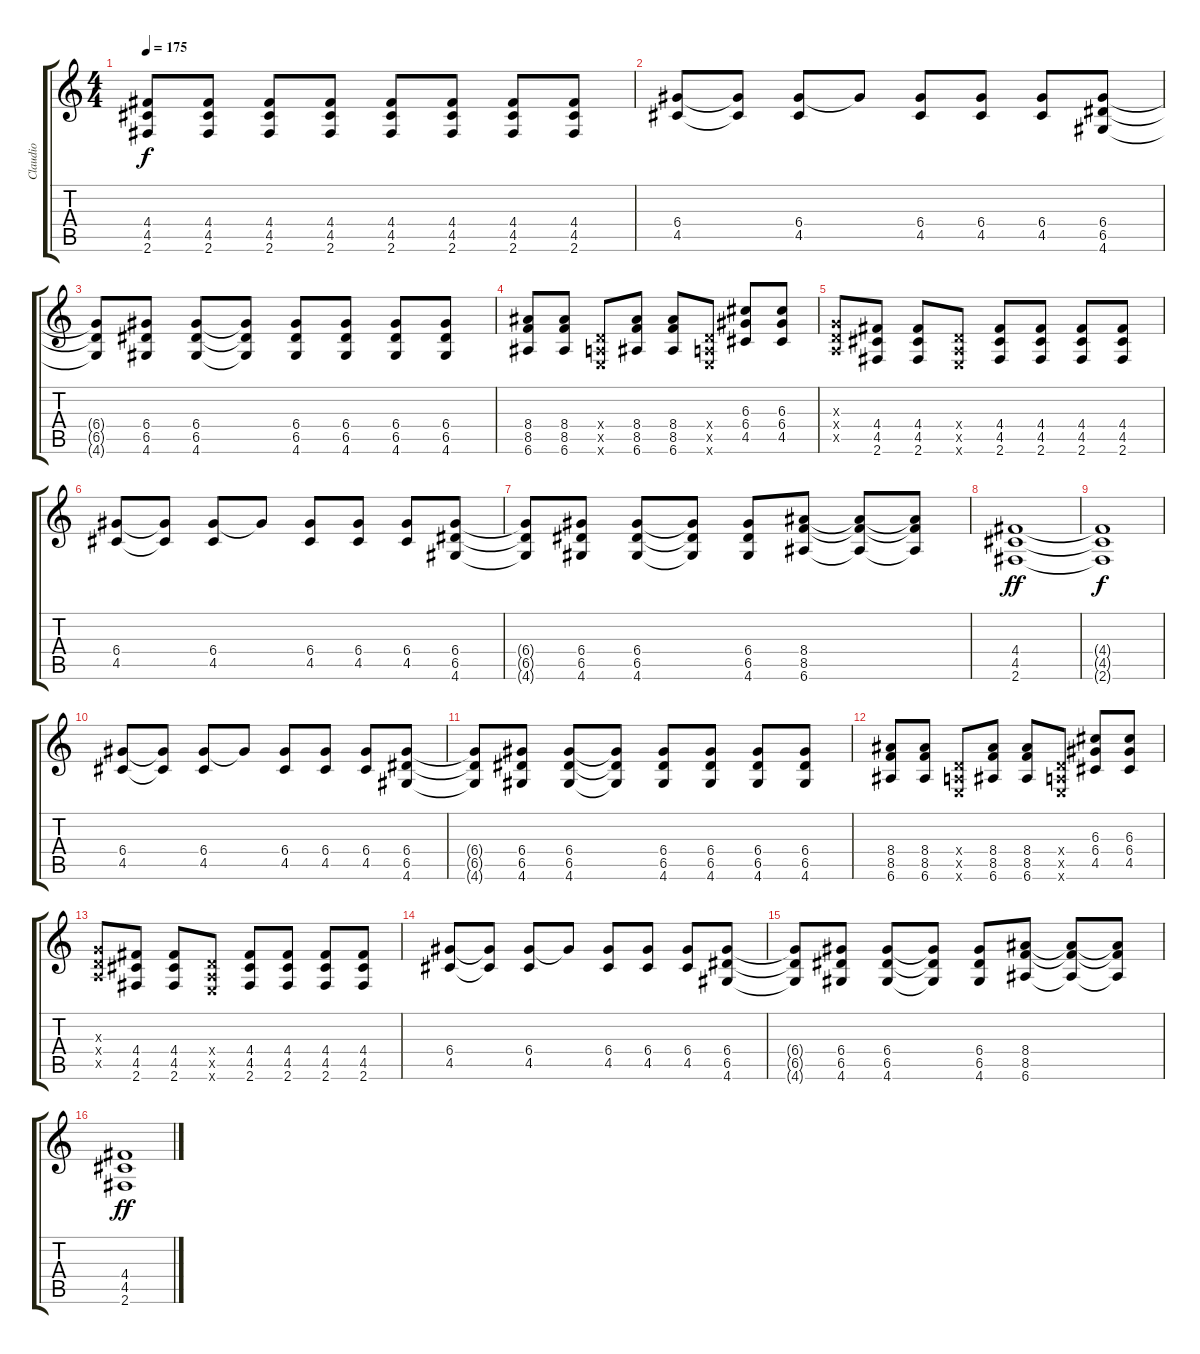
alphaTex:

\track ("Claudio" "Claudio") {instrument distortionguitar}
\staff {score tabs}
\tuning (E4 B3 G3 D3 A2 E2) {hide}
\ts (4 4)
\tempo 175
\clef g2
\ks c
(4.4 4.5 2.6).8{dy f} (4.4 4.5 2.6).8 (4.4 4.5 2.6).8 (4.4 4.5 2.6).8 (4.4 4.5 2.6).8 (4.4 4.5 2.6).8 (4.4 4.5 2.6).8 (4.4 4.5 2.6).8 |
(6.4 4.5).8 (6.4{t} 4.5{t}).8 (6.4 4.5).8 6.4{t}.8 (6.4 4.5).8 (6.4 4.5).8 (6.4 4.5).8 (6.4 6.5 4.6).8 |
(6.4{t} 6.5{t} 4.6{t}).8 (6.4 6.5 4.6).8 (6.4 6.5 4.6).8 (6.4{t} 6.5{t} 4.6{t}).8 (6.4 6.5 4.6).8 (6.4 6.5 4.6).8 (6.4 6.5 4.6).8 (6.4 6.5 4.6).8 |
(8.4 8.5 6.6).8 (8.4 8.5 6.6).8 (0.4{x} 0.5{x} 0.6{x}).8 (8.4 8.5 6.6).8 (8.4 8.5 6.6).8 (0.4{x} 0.5{x} 0.6{x}).8 (6.3 6.4 4.5).8 (6.3 6.4 4.5).8 |
(0.3{x} 0.4{x} 0.5{x}).8 (4.4 4.5 2.6).8 (4.4 4.5 2.6).8 (0.4{x} 0.5{x} 0.6{x}).8 (4.4 4.5 2.6).8 (4.4 4.5 2.6).8 (4.4 4.5 2.6).8 (4.4 4.5 2.6).8 |
(6.4 4.5).8 (6.4{t} 4.5{t}).8 (6.4 4.5).8 6.4{t}.8 (6.4 4.5).8 (6.4 4.5).8 (6.4 4.5).8 (6.4 6.5 4.6).8 |
(6.4{t} 6.5{t} 4.6{t}).8 (6.4 6.5 4.6).8 (6.4 6.5 4.6).8 (6.4{t} 6.5{t} 4.6{t}).8 (6.4 6.5 4.6).8 (8.4 8.5 6.6).8 (8.4{t} 8.5{t} 6.6{t}).8 (8.4{t} 8.5{t} 6.6{t}).8 |
(4.4 4.5 2.6).1{dy ff} |
(4.4{t} 4.5{t} 2.6{t}).1{dy f} |
(6.4 4.5).8 (6.4{t} 4.5{t}).8 (6.4 4.5).8 6.4{t}.8 (6.4 4.5).8 (6.4 4.5).8 (6.4 4.5).8 (6.4 6.5 4.6).8 |
(6.4{t} 6.5{t} 4.6{t}).8 (6.4 6.5 4.6).8 (6.4 6.5 4.6).8 (6.4{t} 6.5{t} 4.6{t}).8 (6.4 6.5 4.6).8 (6.4 6.5 4.6).8 (6.4 6.5 4.6).8 (6.4 6.5 4.6).8 |
(8.4 8.5 6.6).8 (8.4 8.5 6.6).8 (0.4{x} 0.5{x} 0.6{x}).8 (8.4 8.5 6.6).8 (8.4 8.5 6.6).8 (0.4{x} 0.5{x} 0.6{x}).8 (6.3 6.4 4.5).8 (6.3 6.4 4.5).8 |
(0.3{x} 0.4{x} 0.5{x}).8 (4.4 4.5 2.6).8 (4.4 4.5 2.6).8 (0.4{x} 0.5{x} 0.6{x}).8 (4.4 4.5 2.6).8 (4.4 4.5 2.6).8 (4.4 4.5 2.6).8 (4.4 4.5 2.6).8 |
(6.4 4.5).8 (6.4{t} 4.5{t}).8 (6.4 4.5).8 6.4{t}.8 (6.4 4.5).8 (6.4 4.5).8 (6.4 4.5).8 (6.4 6.5 4.6).8 |
(6.4{t} 6.5{t} 4.6{t}).8 (6.4 6.5 4.6).8 (6.4 6.5 4.6).8 (6.4{t} 6.5{t} 4.6{t}).8 (6.4 6.5 4.6).8 (8.4 8.5 6.6).8 (8.4{t} 8.5{t} 6.6{t}).8 (8.4{t} 8.5{t} 6.6{t}).8 |
(4.4 4.5 2.6).1{dy ff}
